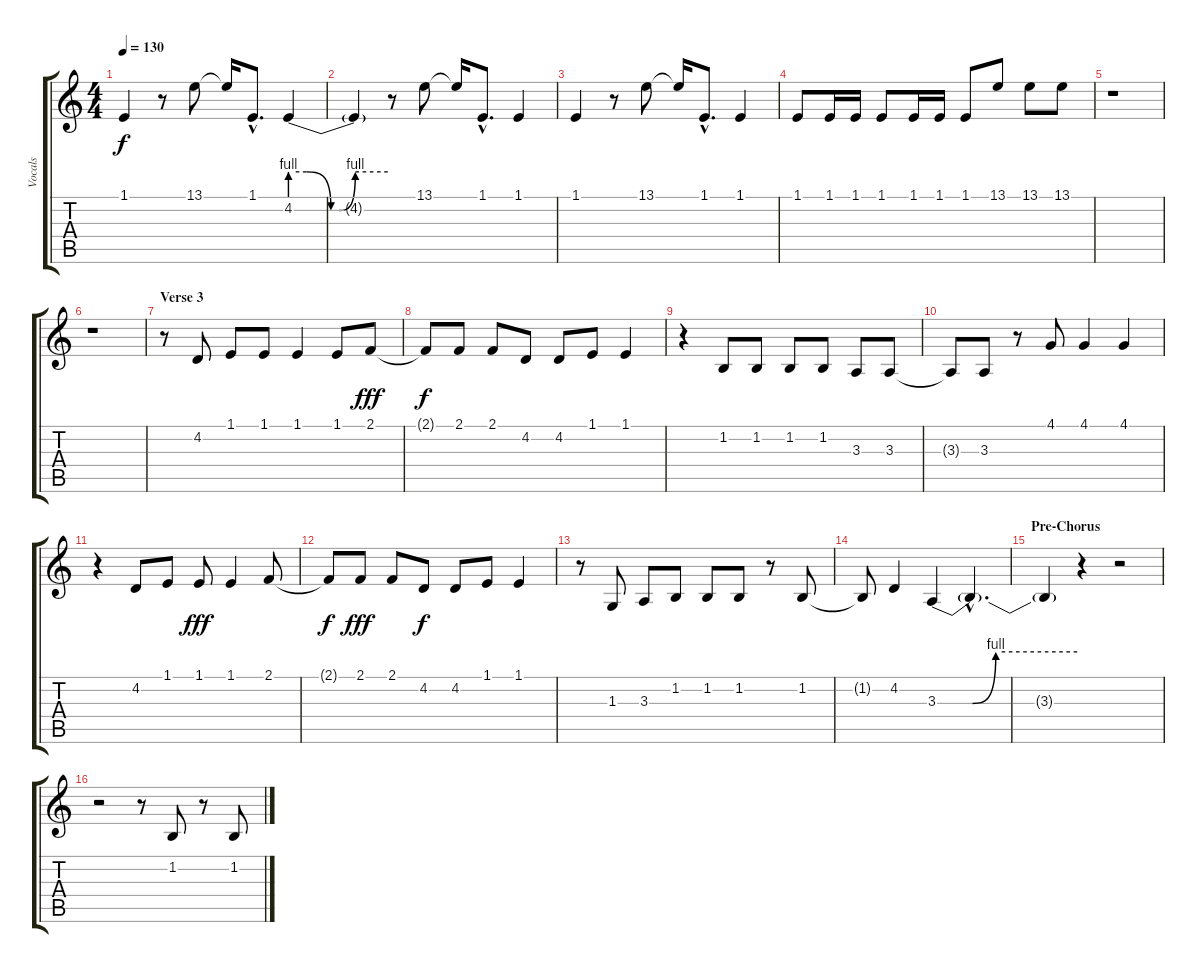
\track ("Vocals" "Vocals") {instrument lead2sawtooth}
\staff {score tabs}
\tuning (Eb4 Bb3 Gb3 Db3 Ab2 Eb2) {hide}
\ts (4 4)
\tempo 130
\clef g2
\ks c
1.1.4{dy f} r.8 13.1.8 13.1{t}.16 1.1{hac}.8{d} 4.2{be (custom 0 4 10 4 25 0 30 0 40 4 60 4)}.4 |
4.2{t}.4 r.8 13.1.8 13.1{t}.16 1.1{hac}.8{d} 1.1.4 |
1.1.4 r.8 13.1.8 13.1{t}.16 1.1{hac}.8{d} 1.1.4 |
1.1.8 1.1.16 1.1.16 1.1.8 1.1.16 1.1.16 1.1.8 13.1.8 13.1.8 13.1.8 |
r.1 |
r.1 |
\section ("" "Verse 3")
r.8 4.2.8 1.1.8 1.1.8 1.1.4 1.1.8 2.1.8{dy fff} |
2.1{t}.8{dy f} 2.1.8 2.1.8 4.2.8 4.2.8 1.1.8 1.1.4 |
r.4 1.2.8 1.2.8 1.2.8 1.2.8 3.3.8 3.3.8 |
3.3{t}.8 3.3.8 r.8 4.1.8 4.1.4 4.1.4 |
r.4 4.2.8 1.1.8 1.1.8{dy fff} 1.1.4 2.1.8 |
2.1{t}.8{dy f} 2.1.8{dy fff} 2.1.8 4.2.8{dy f} 4.2.8 1.1.8 1.1.4 |
r.8 1.3.8 3.3.8 1.2.8 1.2.8 1.2.8 r.8 1.2.8 |
1.2{t}.8 4.2.4 3.3{be (custom 0 0 15 0 25 4 60 4)}.4 3.3{hac t}.4{d} |
\section ("" "Pre-Chorus")
3.3{t}.4 r.4 r.2 |
r.2 r.8 1.2.8 r.8 1.2.8
